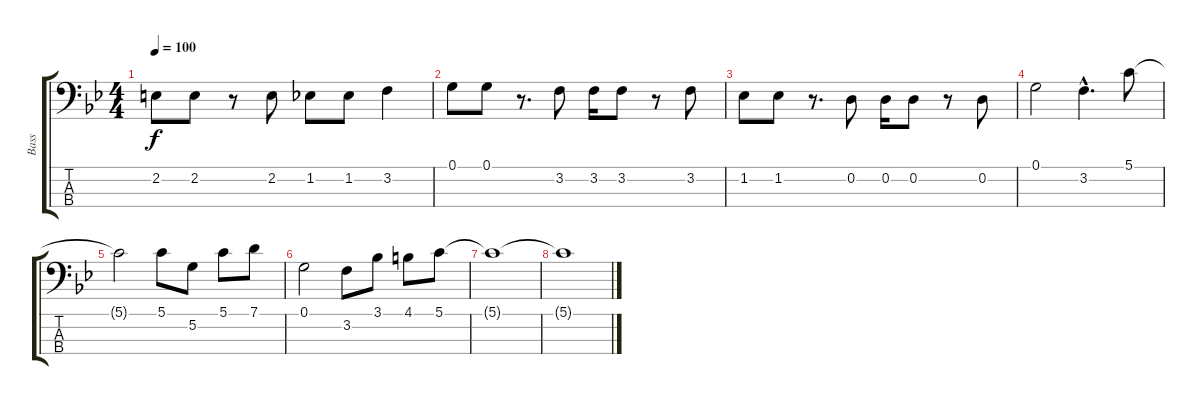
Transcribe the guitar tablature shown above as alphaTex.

\track ("Bass" "Bass") {instrument electricbassfinger}
\staff {score tabs}
\tuning (G2 D2 A1 E1) {hide}
\ts (4 4)
\tempo 100
\clef f4
\ks bb
2.2.8{dy f} 2.2.8 r.8 2.2.8 1.2.8 1.2.8 3.2.4 |
0.1.8 0.1.8 r.8{d} 3.2.8 3.2.16 3.2.8 r.8 3.2.8 |
1.2.8 1.2.8 r.8{d} 0.2.8 0.2.16 0.2.8 r.8 0.2.8 |
0.1.2 3.2{hac}.4{d} 5.1.8 |
5.1{t}.2 5.1.8 5.2.8 5.1.8 7.1.8 |
0.1.2 3.2.8 3.1.8 4.1.8 5.1.8 |
5.1{t}.1 |
5.1{t}.1
